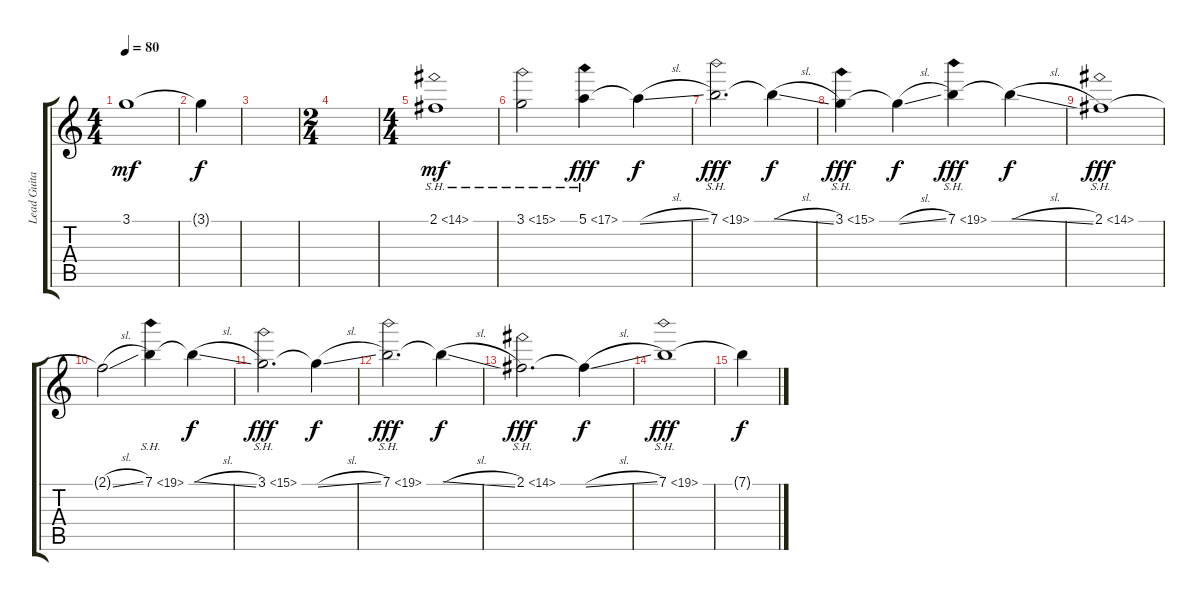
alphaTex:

\track ("Lead Guitar (jón şor birgisson)" "Lead Guita") {instrument distortionguitar}
\staff {score tabs}
\tuning (E4 B3 G3 D3 A2 E2) {hide}
\ts (4 4)
\tempo 80
\clef g2
\ks c
3.1.1{dy mf} |
3.1{t}.4{dy f} |
|
\ts (2 4)
|
\ts (4 4)
2.1{sh 12}.1{dy mf} |
3.1{sh 12}.2 5.1{sh 12}.4{dy fff} 5.1{sl t}.4{dy f} |
7.1{sh 12}.2{d dy fff} 7.1{sl t}.4{dy f} |
3.1{sh 12}.4{dy fff} 3.1{sl t}.4{dy f} 7.1{sh 12}.4{dy fff} 7.1{sl t}.4{dy f} |
2.1{sh 12}.1{dy fff} |
2.1{sl t}.2 7.1{sh 12}.4 7.1{sl t}.4{dy f} |
3.1{sh 12}.2{d dy fff} 3.1{sl t}.4{dy f} |
7.1{sh 12}.2{d dy fff} 7.1{sl t}.4{dy f} |
2.1{sh 12}.2{d dy fff} 2.1{sl t}.4{dy f} |
7.1{sh 12}.1{dy fff} |
7.1{t}.4{dy f}
